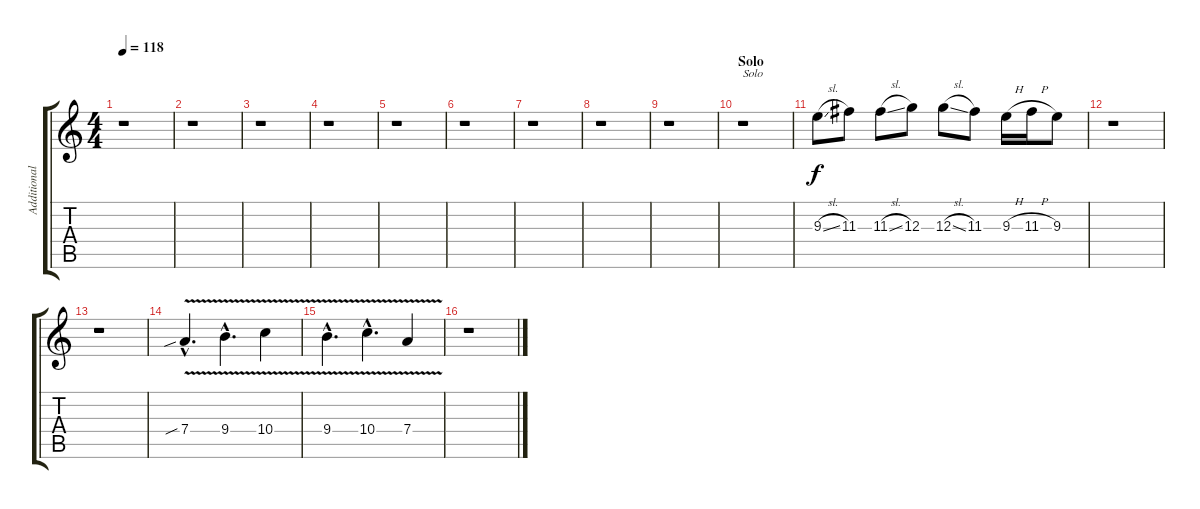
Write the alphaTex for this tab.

\track ("Additional Guitar" "Additional") {instrument overdrivenguitar}
\staff {score tabs}
\tuning (E4 B3 G3 D3 A2 E2) {hide}
\ts (4 4)
\tempo 118
\clef g2
\ks c
r.1{dy f} |
r.1 |
r.1 |
r.1 |
r.1 |
r.1 |
r.1 |
r.1 |
r.1 |
\section ("" "Solo")
r.1{txt "Solo" volume 16} |
9.3{sl}.8 11.3.8 11.3{sl}.8 12.3.8 12.3{sl}.8 11.3.8 9.3{h}.16 11.3{h}.16 9.3.8 |
r.1 |
r.1 |
7.4{v sib hac}.4{d} 9.4{v hac}.4{d} 10.4{v}.4 |
9.4{v hac}.4{d} 10.4{v hac}.4{d} 7.4{v}.4 |
r.1
